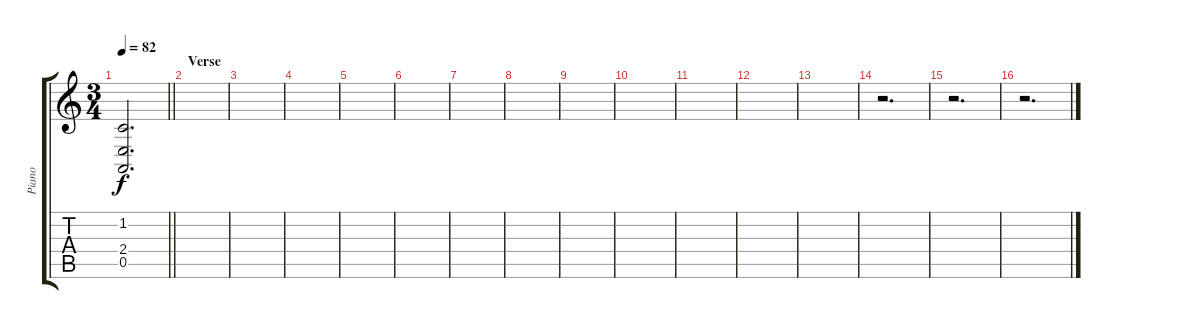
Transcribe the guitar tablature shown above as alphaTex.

\track ("Piano" "Piano") {instrument acousticgrandpiano}
\staff {score tabs}
\tuning (E4 B3 G3 D3 A2 E2) {hide}
\ts (3 4)
\tempo 82
\clef g2
\barLineRight lightlight
\ks c
(1.2{t} 2.4{t} 0.5{t}).2{d dy f} |
\section ("" "Verse")
|
|
|
|
|
|
|
|
|
|
|
|
r.2{d} |
r.2{d} |
r.2{d}
